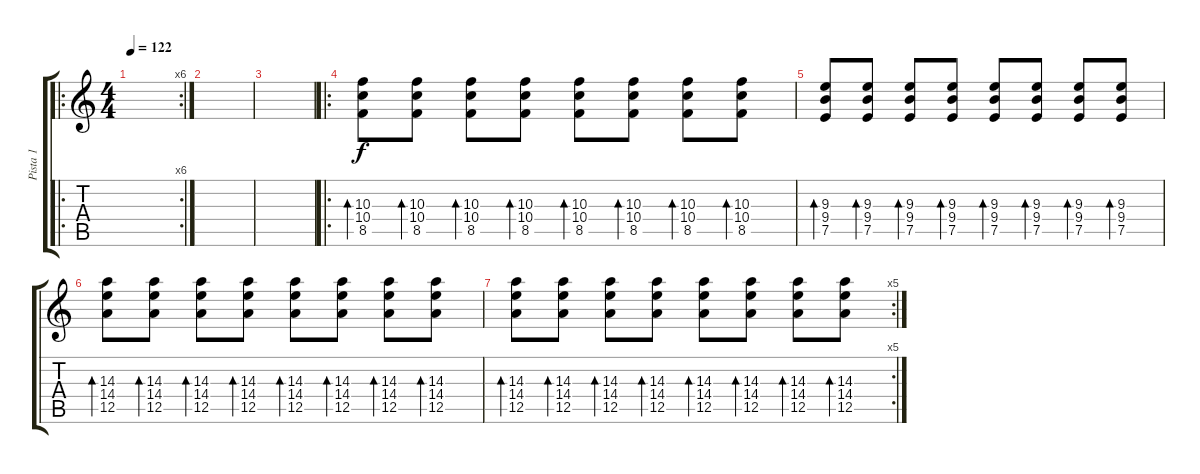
\track ("Pista 1" "Pista 1") {instrument overdrivenguitar}
\staff {score tabs}
\tuning (E4 B3 G3 D3 A2 E2) {hide}
\ro
\rc 6
\ts (4 4)
\tempo 122
\clef g2
\ks c
|
|
|
\ro
(10.3 10.4 8.5).8{bd 480} (10.3 10.4 8.5).8{bd 480} (10.3 10.4 8.5).8{bd 480} (10.3 10.4 8.5).8{bd 480} (10.3 10.4 8.5).8{bd 480} (10.3 10.4 8.5).8{bd 480} (10.3 10.4 8.5).8{bd 480} (10.3 10.4 8.5).8{bd 480} |
(9.3 9.4 7.5).8{bd 480} (9.3 9.4 7.5).8{bd 480} (9.3 9.4 7.5).8{bd 480} (9.3 9.4 7.5).8{bd 480} (9.3 9.4 7.5).8{bd 480} (9.3 9.4 7.5).8{bd 480} (9.3 9.4 7.5).8{bd 480} (9.3 9.4 7.5).8{bd 480} |
(14.3 14.4 12.5).8{bd 480} (14.3 14.4 12.5).8{bd 480} (14.3 14.4 12.5).8{bd 480} (14.3 14.4 12.5).8{bd 480} (14.3 14.4 12.5).8{bd 480} (14.3 14.4 12.5).8{bd 480} (14.3 14.4 12.5).8{bd 480} (14.3 14.4 12.5).8{bd 480} |
\rc 5
(14.3 14.4 12.5).8{bd 480} (14.3 14.4 12.5).8{bd 480} (14.3 14.4 12.5).8{bd 480} (14.3 14.4 12.5).8{bd 480} (14.3 14.4 12.5).8{bd 480} (14.3 14.4 12.5).8{bd 480} (14.3 14.4 12.5).8{bd 480} (14.3 14.4 12.5).8{bd 480}
